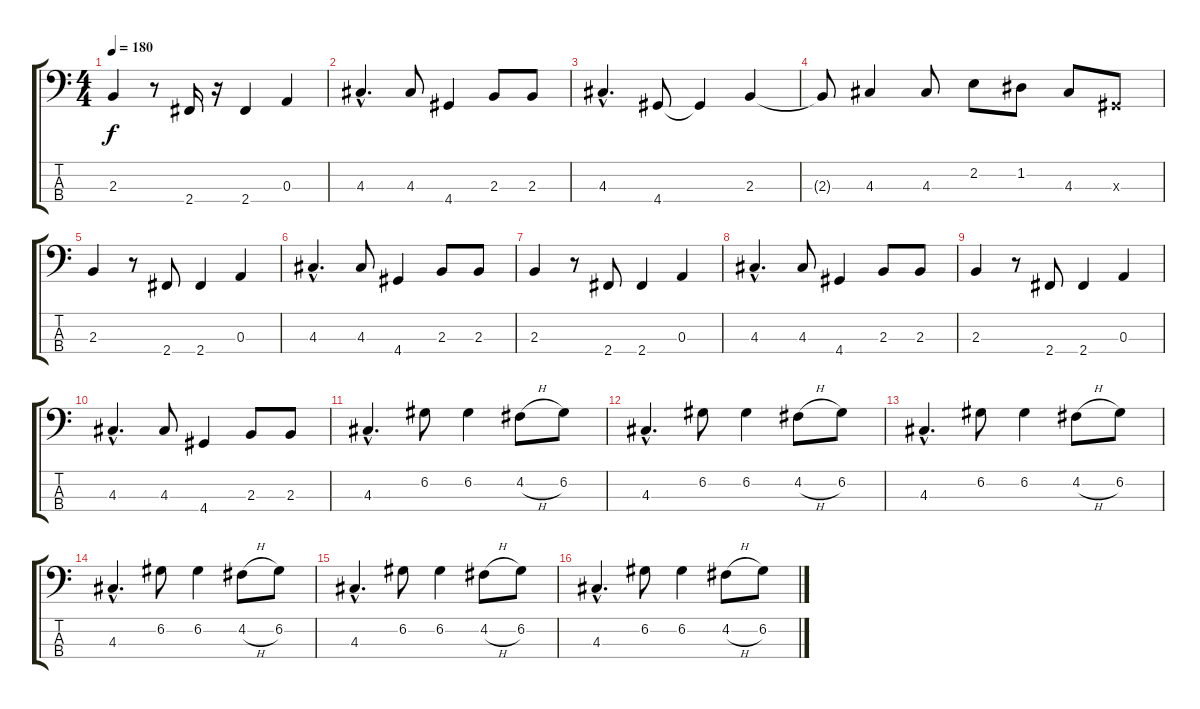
\track "" {instrument electricbassfinger}
\staff {score tabs}
\tuning (G2 D2 A1 E1) {hide}
\ts (4 4)
\tempo 180
\clef f4
\ks c
2.3.4{dy f} r.8 2.4.16 r.16 2.4.4 0.3.4 |
4.3{hac}.4{d} 4.3.8 4.4.4 2.3.8 2.3.8 |
4.3{hac}.4{d} 4.4.8 4.4{t}.4 2.3.4 |
2.3{t}.8 4.3.4 4.3.8 2.2.8 1.2.8 4.3.8 -1.3{x}.8 |
2.3.4 r.8 2.4.8 2.4.4 0.3.4 |
4.3{hac}.4{d} 4.3.8 4.4.4 2.3.8 2.3.8 |
2.3.4 r.8 2.4.8 2.4.4 0.3.4 |
4.3{hac}.4{d} 4.3.8 4.4.4 2.3.8 2.3.8 |
2.3.4 r.8 2.4.8 2.4.4 0.3.4 |
4.3{hac}.4{d} 4.3.8 4.4.4 2.3.8 2.3.8 |
4.3{hac}.4{d} 6.2.8 6.2.4 4.2{h}.8 6.2.8 |
4.3{hac}.4{d} 6.2.8 6.2.4 4.2{h}.8 6.2.8 |
4.3{hac}.4{d} 6.2.8 6.2.4 4.2{h}.8 6.2.8 |
4.3{hac}.4{d} 6.2.8 6.2.4 4.2{h}.8 6.2.8 |
4.3{hac}.4{d} 6.2.8 6.2.4 4.2{h}.8 6.2.8 |
4.3{hac}.4{d} 6.2.8 6.2.4 4.2{h}.8 6.2.8
